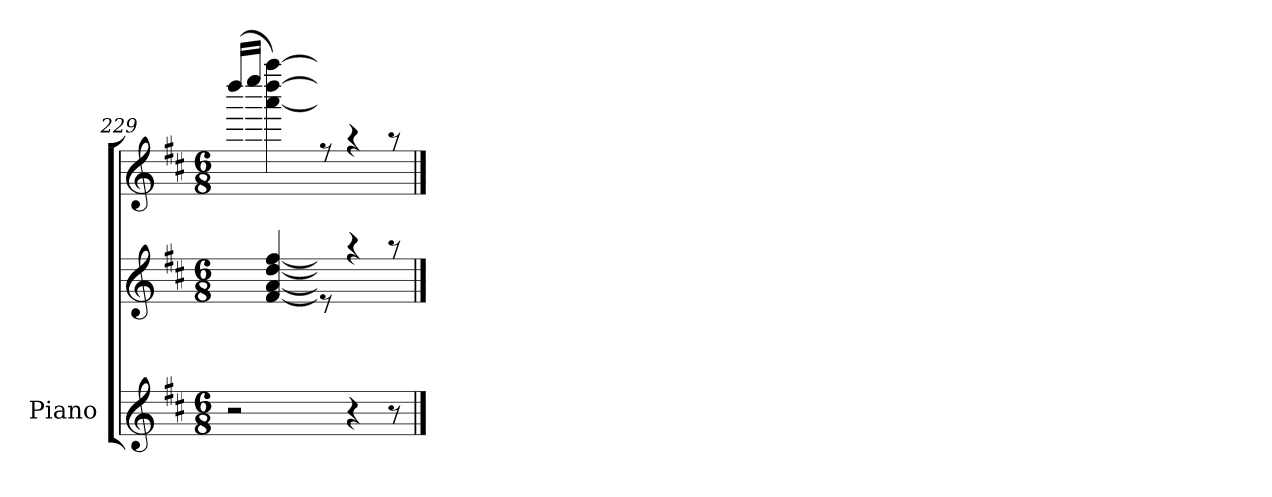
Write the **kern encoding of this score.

**kern	**kern	**kern
*part1	*part1	*part1
*staff3	*staff2	*staff1
*I"Piano	*	*
*I'Pno.	*	*
*clefG2	*clefG2	*clefG2
*k[f#c#]	*k[f#c#]	*k[f#c#]
*D:	*D:	*D:
*M6/8	*M6/8	*M6/8
=229	=229	=229
*	*^	*^
2r	4DD/yy] 4AA/yy]	8ryy	(>16dddd/LL	4.ryy
.	.	.	16eeee/JJ	.
.	.	[4f#i/ [4a/ [4dd/ [4ff#i/	[4aaa\ [4dddd\ [4aaaa\)	.
.	8ryy	.	.	.
.	8re	8f#\yy] 8a\yy] 8dd\yy] 8ff#\yy]	8aaa/yy] 8dddd/yy] 8aaaa/yy]	8rff
4r	4raa	4.ryy	4raa	4.ryy
8r	8raa	.	8raa	.
*	*v	*v	*	*
*	*	*v	*v
==	==	==
*-	*-	*-
